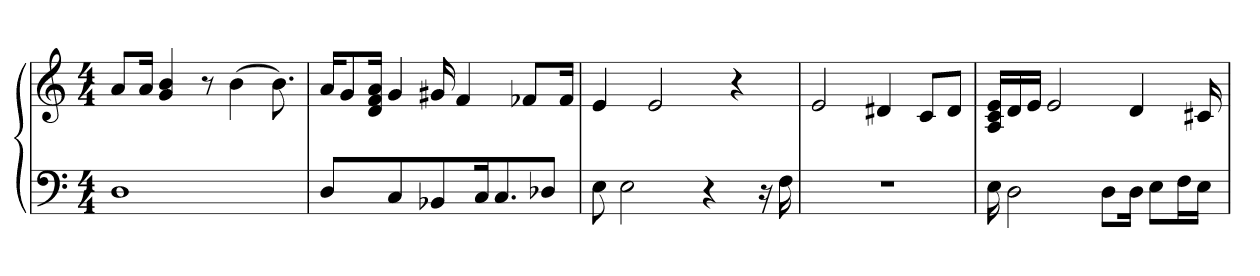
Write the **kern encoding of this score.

**kern	**kern
*part1	*part1
*staff2	*staff1
*clefF4	*clefG2
*k[]	*k[]
*M4/4	*M4/4
=1	=1
1D	8a/L
.	16a/Jk
.	4g 4b
.	8r
.	(4b
.	8.b)
=2	=2
4D	16a/KL
.	8g/
.	16d/ 16f/ 16a/Jk
4C	4g
8BB-X/L	16g#X
.	4f
16C/K	.
8.C/J	.
.	8f-X/L
8D-XJ	.
.	16f-/Jk
=3	=3
8E	4e
2E	.
.	2e
4r	.
.	4r
16r	.
16F	.
=4	=4
1r	2e
.	4d#X
.	8c/L
.	8d#/J
=5	=5
16E	16A/ 16c/ 16e/LL
2D	16d/
.	16e/JJ
.	2e
8D\L	.
16D\Jk	4d
8E\L	.
16F\L	.
16E\JJ	16c#X
=	=
*-	*-
